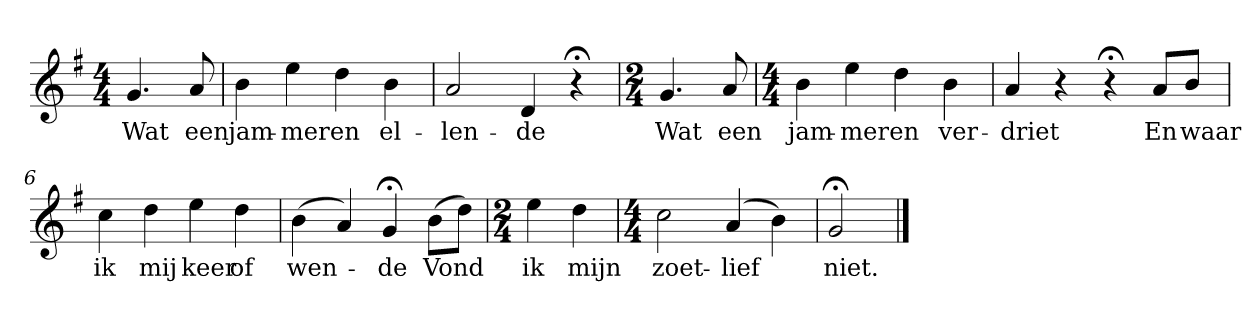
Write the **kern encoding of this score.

**kern	**text
*part1	*part1
*staff1	*staff1
*k[f#]	*
*G:	*
*M4/4	*
*MM120	*
=	=
4.g	Wat
8a	een
=1	=1
4b	jam-
4ee	-mer
4dd	en
4b	el-
=2	=2
2a	-len-
4d	-de
4r;<	.
=3	=3
*M2/4	*
4.g	Wat
8a	een
=4	=4
*M4/4	*
4b	jam-
4ee	-mer
4dd	en
4b	ver-
=5	=5
4a	-driet
4r	.
4r;<	.
8aL	En
8bJ	waar
=6	=6
4cc	ik
4dd	mij
4ee	keer
4dd	of
=7	=7
(4b	wen-
4a)	.
4g;<	-de
(8bL	Vond
8ddJ)	.
=8	=8
*M2/4	*
4ee	ik
4dd	mijn
=9	=9
*M4/4	*
2cc	zoet-
(4a	-lief
4b)	.
=10	=10
2g;<	niet.
==	==
*-	*-
